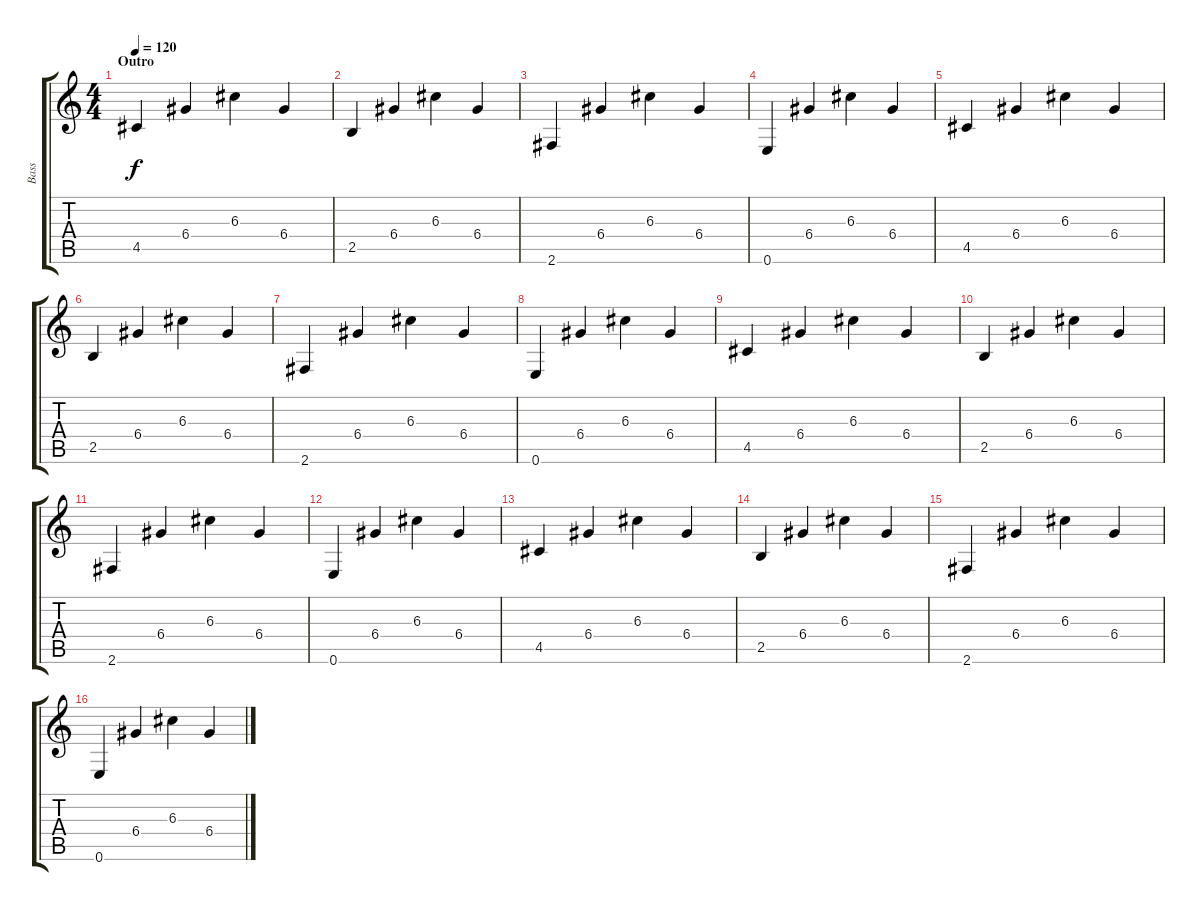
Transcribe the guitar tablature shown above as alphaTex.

\track ("Bass" "Bass") {instrument electricbassfinger}
\staff {score tabs}
\tuning (E4 B3 G3 D3 A2 E2) {hide}
\ts (4 4)
\section ("" "Outro")
\tempo 120
\clef g2
\ks c
4.5.4{dy f} 6.4.4 6.3.4 6.4.4 |
2.5.4 6.4.4 6.3.4 6.4.4 |
2.6.4 6.4.4 6.3.4 6.4.4 |
0.6.4 6.4.4 6.3.4 6.4.4 |
4.5.4 6.4.4 6.3.4 6.4.4 |
2.5.4 6.4.4 6.3.4 6.4.4 |
2.6.4 6.4.4 6.3.4 6.4.4 |
0.6.4 6.4.4 6.3.4 6.4.4 |
4.5.4 6.4.4 6.3.4 6.4.4 |
2.5.4 6.4.4 6.3.4 6.4.4 |
2.6.4 6.4.4 6.3.4 6.4.4 |
0.6.4 6.4.4 6.3.4 6.4.4 |
4.5.4 6.4.4 6.3.4 6.4.4 |
2.5.4 6.4.4 6.3.4 6.4.4 |
2.6.4 6.4.4 6.3.4 6.4.4 |
0.6.4 6.4.4 6.3.4 6.4.4
